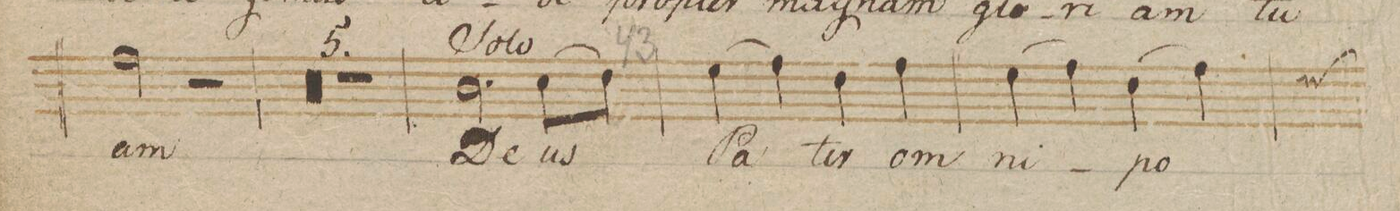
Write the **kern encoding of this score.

**kern	**text	**dynam
*I"Alto.	*	*
*clefC3	*	*
*k[b-]	*	*
*met(c)	*	*
*M4/4	*	*
2g\	-am	.
2r	.	.
=38	=38	=38
00r	.	.
=39	=39	=39
=40	=40	=40
=41	=41	=41
=42	=42	=42
1r	.	.
=43	=43	=43
2.c\	De-	.
(>8d\L	-us	.
8e\J)	.	.
=44	=44	=44
(>4f\	Pa-	.
4g\)	.	.
4e\	-ter	.
4g\	om-	.
=45	=45	=45
(>4f\	-ni-	.
4g\)	.	.
(>4e\	-po-	.
4g\)	.	.
*custos:f	*	*
=46	=46	=46
*-	*-	*-
